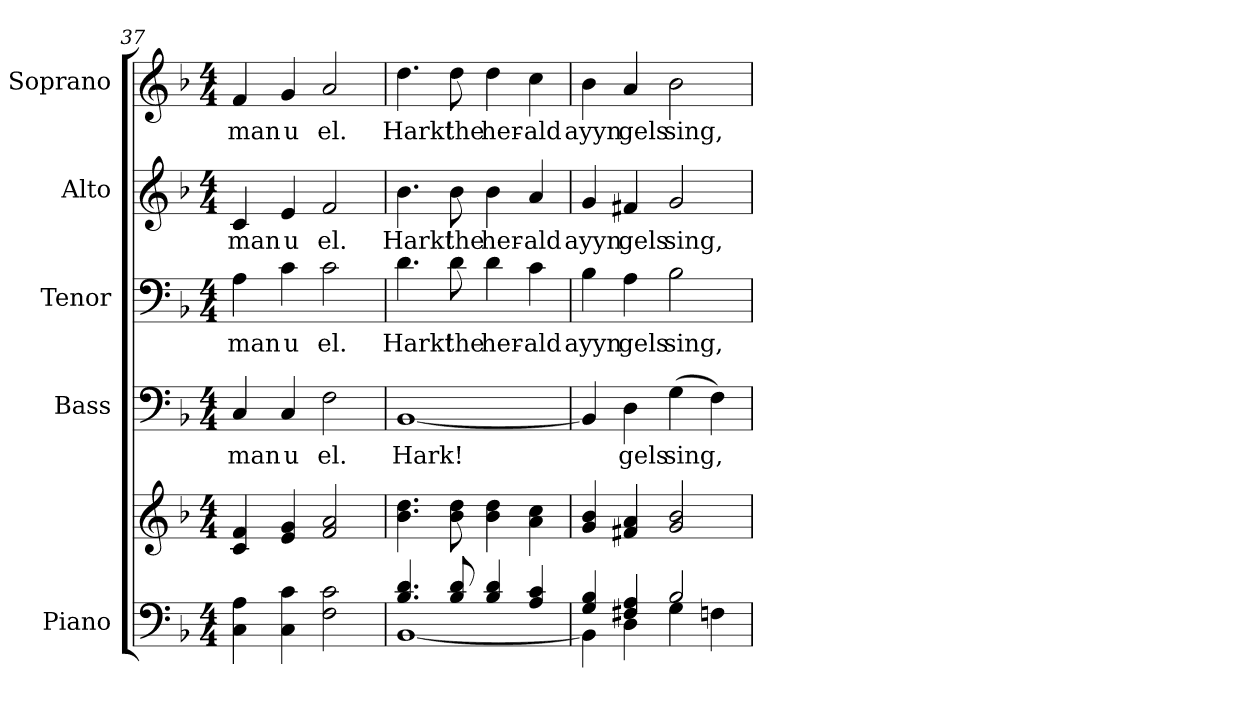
**kern	**kern	**kern	**text	**kern	**text	**kern	**text	**kern	**text
*part5	*part5	*part4	*part4	*part3	*part3	*part2	*part2	*part1	*part1
*staff6	*staff5	*staff4	*staff4	*staff3	*staff3	*staff2	*staff2	*staff1	*staff1
*I"Piano	*	*I"Bass	*	*I"Tenor	*	*I"Alto	*	*I"Soprano	*
*I'Pno.	*	*I'B.	*	*I'T.	*	*I'A.	*	*I'S.	*
!!LO:PB:g=z
*clefF4	*clefG2	*clefF4	*	*clefF4	*	*clefG2	*	*clefG2	*
*k[b-]	*k[b-]	*k[b-]	*	*k[b-]	*	*k[b-]	*	*k[b-]	*
*F:	*F:	*F:	*	*F:	*	*F:	*	*F:	*
*M4/4	*M4/4	*M4/4	*	*M4/4	*	*M4/4	*	*M4/4	*
=37	=37	=37	=37	=37	=37	=37	=37	=37	=37
!	!	!	!LO:LY:b:color=#000000	!	!	!	!	!	!
!	!	!	!	!	!LO:LY:b:color=#000000	!	!	!	!
!	!	!	!	!	!	!	!LO:LY:b:color=#000000	!	!
!	!	!	!	!	!	!	!	!	!LO:LY:b:color=#000000
4Ci\ 4Ai	4ci/ 4fi	4Ci/	man	4Ai\	man	4ci/	man	4fi/	man
!	!	!	!LO:LY:b:color=#000000	!	!	!	!	!	!
!	!	!	!	!	!LO:LY:b:color=#000000	!	!	!	!
!	!	!	!	!	!	!	!LO:LY:b:color=#000000	!	!
!	!	!	!	!	!	!	!	!	!LO:LY:b:color=#000000
4Ci\ 4ci	4ei/ 4gi	4Ci/	u	4ci\	u	4ei/	u	4gi/	u
!	!	!	!LO:LY:b:color=#000000	!	!	!	!	!	!
!	!	!	!	!	!LO:LY:b:color=#000000	!	!	!	!
!	!	!	!	!	!	!	!LO:LY:b:color=#000000	!	!
!	!	!	!	!	!	!	!	!	!LO:LY:b:color=#000000
2Fi\ 2ci	2fi/ 2ai	2Fi\	el.	2ci\	el.	2fi/	el.	2ai/	el.
=38	=38	=38	=38	=38	=38	=38	=38	=38	=38
*^	*	*	*	*	*	*	*	*	*
!	!	!	!	!LO:LY:b:color=#000000	!	!	!	!	!	!
!	!	!	!	!	!	!LO:LY:b:color=#000000	!	!	!	!
!	!	!	!	!	!	!	!	!LO:LY:b:color=#000000	!	!
!	!	!	!	!	!	!	!	!	!	!LO:LY:b:color=#000000
4.B-i/ 4.di	[<1BB-i	4.b-i\ 4.ddi	[<1BB-i	Hark!	4.di\	Hark!	4.b-i\	Hark!	4.ddi\	Hark!
!	!	!	!	!	!	!LO:LY:b:color=#000000	!	!	!	!
!	!	!	!	!	!	!	!	!LO:LY:b:color=#000000	!	!
!	!	!	!	!	!	!	!	!	!	!LO:LY:b:color=#000000
8B-i/ 8di	.	8b-i\ 8ddi	.	.	8di\	the	8b-i\	the	8ddi\	the
!	!	!	!	!	!	!LO:LY:b:color=#000000	!	!	!	!
!	!	!	!	!	!	!	!	!LO:LY:b:color=#000000	!	!
!	!	!	!	!	!	!	!	!	!	!LO:LY:b:color=#000000
4B-i/ 4di	.	4b-i\ 4ddi	.	.	4di\	her-	4b-i\	her-	4ddi\	her-
!	!	!	!	!	!	!LO:LY:b:color=#000000	!	!	!	!
!	!	!	!	!	!	!	!	!LO:LY:b:color=#000000	!	!
!	!	!	!	!	!	!	!	!	!	!LO:LY:b:color=#000000
4Ai/ 4ci	.	4ai\ 4cci	.	.	4ci\	-ald	4ai/	-ald	4cci\	-ald
!!LO:PB:g=z
=39	=39	=39	=39	=39	=39	=39	=39	=39	=39	=39
!	!	!	!	!	!	!LO:LY:b:color=#000000	!	!	!	!
!	!	!	!	!	!	!	!	!LO:LY:b:color=#000000	!	!
!	!	!	!	!	!	!	!	!	!	!LO:LY:b:color=#000000
4Gi/ 4B-i	4BB-i\]	4gi/ 4b-i	4BB-i/]	.	4B-i\	ayyn	4gi/	ayyn	4b-i\	ayyn
!	!	!	!	!LO:LY:b:color=#000000	!	!	!	!	!	!
!	!	!	!	!	!	!LO:LY:b:color=#000000	!	!	!	!
!	!	!	!	!	!	!	!	!LO:LY:b:color=#000000	!	!
!	!	!	!	!	!	!	!	!	!	!LO:LY:b:color=#000000
4F#Xi/ 4Ai	4Di\	4f#Xi/ 4ai	4Di\	gels	4Ai\	gels	4f#Xi/	gels	4ai/	gels
!	!	!	!	!LO:LY:b:color=#000000	!	!	!	!	!	!
!	!	!	!	!	!	!LO:LY:b:color=#000000	!	!	!	!
!	!	!	!	!	!	!	!	!LO:LY:b:color=#000000	!	!
!	!	!	!	!	!	!	!	!	!	!LO:LY:b:color=#000000
2B-i/	4Gi\	2gi/ 2b-i	(4Gi\	sing,	2B-i\	sing,	2gi/	sing,	2b-i\	sing,
.	4Fni\	.	4Fi\)	.	.	.	.	.	.	.
*v	*v	*	*	*	*	*	*	*	*	*
=	=	=	=	=	=	=	=	=	=
*-	*-	*-	*-	*-	*-	*-	*-	*-	*-
